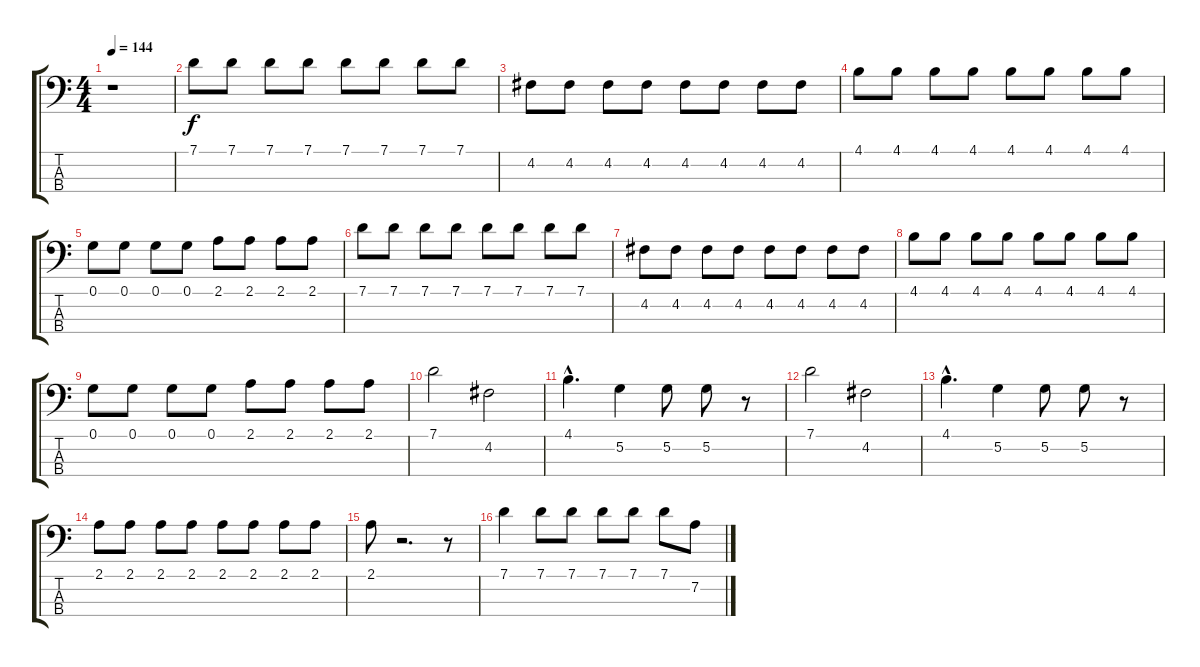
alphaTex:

\track "" {instrument electricbassfinger}
\staff {score tabs}
\tuning (G2 D2 A1 E1) {hide}
\ts (4 4)
\tempo 144
\clef f4
\ks c
r.1{dy f} |
7.1.8 7.1.8 7.1.8 7.1.8 7.1.8 7.1.8 7.1.8 7.1.8 |
4.2.8 4.2.8 4.2.8 4.2.8 4.2.8 4.2.8 4.2.8 4.2.8 |
4.1.8 4.1.8 4.1.8 4.1.8 4.1.8 4.1.8 4.1.8 4.1.8 |
0.1.8 0.1.8 0.1.8 0.1.8 2.1.8 2.1.8 2.1.8 2.1.8 |
7.1.8 7.1.8 7.1.8 7.1.8 7.1.8 7.1.8 7.1.8 7.1.8 |
4.2.8 4.2.8 4.2.8 4.2.8 4.2.8 4.2.8 4.2.8 4.2.8 |
4.1.8 4.1.8 4.1.8 4.1.8 4.1.8 4.1.8 4.1.8 4.1.8 |
0.1.8 0.1.8 0.1.8 0.1.8 2.1.8 2.1.8 2.1.8 2.1.8 |
7.1.2 4.2.2 |
4.1{hac}.4{d} 5.2.4 5.2.8 5.2.8 r.8 |
7.1.2 4.2.2 |
4.1{hac}.4{d} 5.2.4 5.2.8 5.2.8 r.8 |
2.1.8 2.1.8 2.1.8 2.1.8 2.1.8 2.1.8 2.1.8 2.1.8 |
2.1.8 r.2{d} r.8 |
7.1.4 7.1.8 7.1.8 7.1.8 7.1.8 7.1.8 7.2.8
